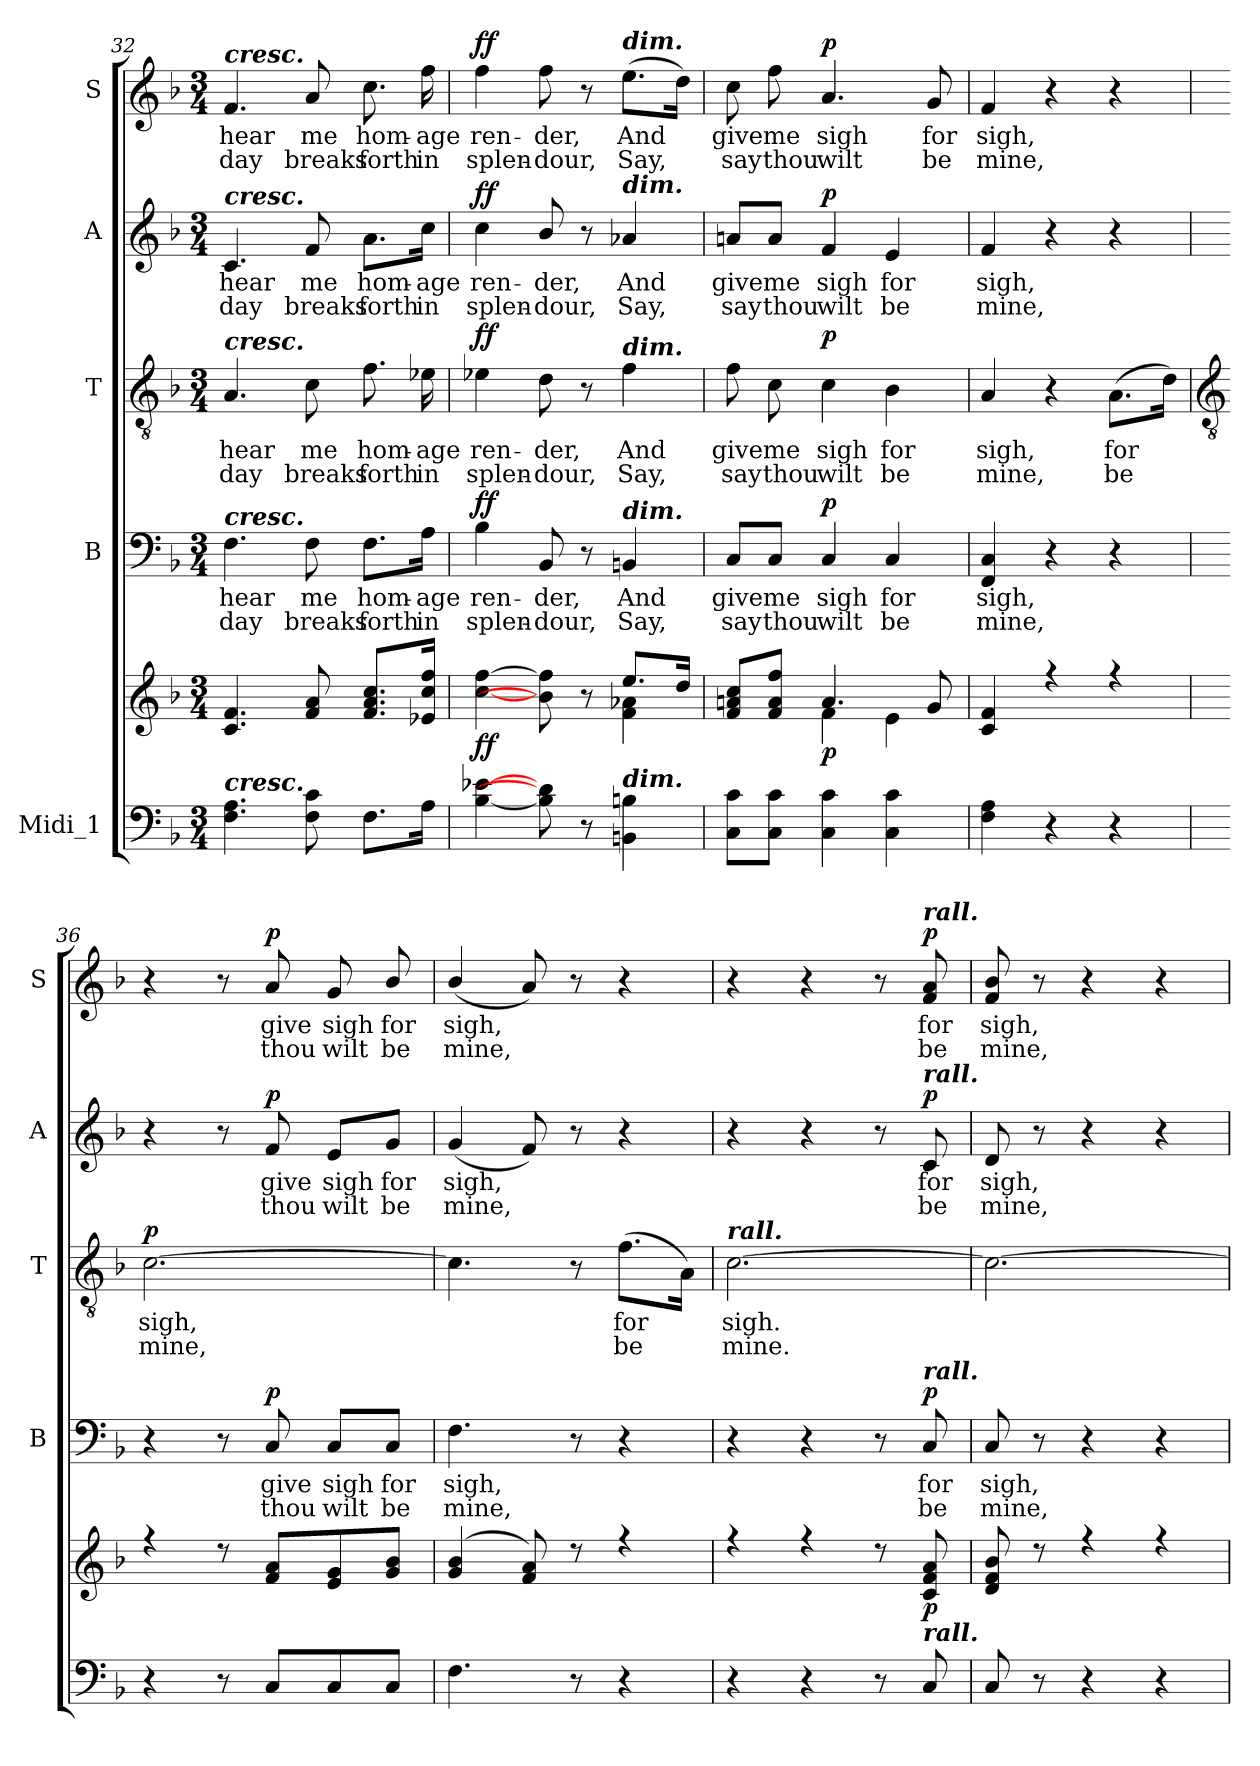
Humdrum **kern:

**kern	**kern	**dynam	**kern	**text	**text	**dynam	**kern	**text	**text	**dynam	**kern	**text	**text	**dynam	**kern	**text	**text	**dynam
*part5	*part5	*part5	*part4	*part4	*part4	*part4	*part3	*part3	*part3	*part3	*part2	*part2	*part2	*part2	*part1	*part1	*part1	*part1
*staff6	*staff5	*staff5/6	*staff4	*staff4	*staff4	*staff4	*staff3	*staff3	*staff3	*staff3	*staff2	*staff2	*staff2	*staff2	*staff1	*staff1	*staff1	*staff1
*I"Midi_1	*	*	*I"B	*	*	*	*I"T	*	*	*	*I"A	*	*	*	*I"S	*	*	*
*	*	*	*I'B	*	*	*	*I'T	*	*	*	*I'A	*	*	*	*I'S	*	*	*
!!LO:LB:g=z
*clefF4	*clefG2	*	*clefF4	*	*	*	*clefGv2	*	*	*	*clefG2	*	*	*	*clefG2	*	*	*
*k[b-]	*k[b-]	*	*k[b-]	*	*	*	*k[b-]	*	*	*	*k[b-]	*	*	*	*k[b-]	*	*	*
*F:	*F:	*	*F:	*	*	*	*F:	*	*	*	*F:	*	*	*	*F:	*	*	*
*M3/4	*M3/4	*	*M3/4	*	*	*	*M3/4	*	*	*	*M3/4	*	*	*	*M3/4	*	*	*
=32	=32	=32	=32	=32	=32	=32	=32	=32	=32	=32	=32	=32	=32	=32	=32	=32	=32	=32
*	*^	*	*	*	*	*	*	*	*	*	*	*	*	*	*	*	*	*
!	!	!	!	!	!	!	!	!	!	!	!	!	!	!	!	!LO:TX:a:Bi:t=cresc.	!	!	!
!	!	!	!	!	!	!	!	!	!	!	!	!LO:TX:a:Bi:t=cresc.	!	!	!	!	!	!	!
!	!	!	!	!	!	!	!	!LO:TX:a:Bi:t=cresc.	!	!	!	!	!	!	!	!	!	!	!
!	!	!	!	!LO:TX:a:Bi:t=cresc.	!	!	!	!	!	!	!	!	!	!	!	!	!	!	!
!LO:TX:a:Bi:t=cresc.	!	!	!	!	!	!	!	!	!	!	!	!	!	!	!	!	!	!	!
!	!	!LO:N:vis=1	!	!	!LO:LY:b	!LO:LY:b	!	!	!LO:LY:b	!LO:LY:b	!	!	!LO:LY:b	!LO:LY:b	!	!	!LO:LY:b	!LO:LY:b	!
4.F 4.A	4.c 4.f	2.ryy	.	4.F	hear	day	.	4.A	hear	day	.	4.c	hear	day	.	4.f	hear	day	.
!	!	!	!	!	!LO:LY:b	!LO:LY:b	!	!	!LO:LY:b	!LO:LY:b	!	!	!LO:LY:b	!LO:LY:b	!	!	!LO:LY:b	!LO:LY:b	!
8F 8c	8f 8a	.	.	8F	me	breaks	.	8c	me	breaks	.	8f	me	breaks	.	8a	me	breaks	.
!	!	!	!	!	!LO:LY:b	!LO:LY:b	!	!	!LO:LY:b	!LO:LY:b	!	!	!LO:LY:b	!LO:LY:b	!	!	!LO:LY:b	!LO:LY:b	!
8.FL	8.f 8.a 8.ccL	.	.	8.F\L	hom-	-forth	.	8.f	hom-	-forth	.	8.a\L	hom-	-forth	.	8.cc	hom-	-forth	.
!	!	!	!	!	!LO:LY:b	!LO:LY:b	!	!	!LO:LY:b	!LO:LY:b	!	!	!LO:LY:b	!LO:LY:b	!	!	!LO:LY:b	!LO:LY:b	!
16AJ	16e-X 16cc 16ffJ	.	.	16A\Jk	age	in	.	16e-X	age	in	.	16cc\Jk	age	in	.	16ff	age	in	.
=33	=33	=33	=33	=33	=33	=33	=33	=33	=33	=33	=33	=33	=33	=33	=33	=33	=33	=33	=33
!	!	!	!LO:DY:b	!	!LO:LY:b	!LO:LY:b	!LO:DY:b	!	!LO:LY:b	!LO:LY:b	!LO:DY:b	!	!LO:LY:b	!LO:LY:b	!LO:DY:b	!	!LO:LY:b	!LO:LY:b	!LO:DY:b
[4B- [4e-X	[4cc [4ff	2ryy	ff	4B-	ren-	-splen-	ff	4e-X	ren-	-splen-	ff	4cc	ren-	-splen-	ff	4ff	ren-	-splen-	ff
!	!	!	!	!	!LO:LY:b	!LO:LY:b	!	!	!LO:LY:b	!LO:LY:b	!	!	!LO:LY:b	!LO:LY:b	!	!	!LO:LY:b	!LO:LY:b	!
8B-] 8d]	8b-] 8ff]	.	.	8BB-	-der,	dour,	.	8d	-der,	dour,	.	8b-/	-der,	dour,	.	8ff	-der,	dour,	.
8r	8r	.	.	8r	.	.	.	8r	.	.	.	8r	.	.	.	8r	.	.	.
!	!	!	!	!	!	!	!	!	!	!	!	!	!	!	!	!LO:TX:a:Bi:t=dim.	!	!	!
!	!	!	!	!	!	!	!	!	!	!	!	!LO:TX:a:Bi:t=dim.	!	!	!	!	!	!	!
!	!	!	!	!	!	!	!	!LO:TX:a:Bi:t=dim.	!	!	!	!	!	!	!	!	!	!	!
!	!	!	!	!LO:TX:a:Bi:t=dim.	!	!	!	!	!	!	!	!	!	!	!	!	!	!	!
!LO:TX:a:Bi:t=dim.	!	!	!	!	!	!	!	!	!	!	!	!	!	!	!	!	!	!	!
!	!	!	!	!	!LO:LY:b	!LO:LY:b	!	!	!LO:LY:b	!LO:LY:b	!	!	!LO:LY:b	!LO:LY:b	!	!	!LO:LY:b	!LO:LY:b	!
4BBn 4Bn	8.ee/L	4f\ 4a-X\	.	4BBn	And	Say,	.	4f	And	Say,	.	4a-X	And	Say,	.	(>8.eeL	And	Say,	.
.	16dd/J	.	.	.	.	.	.	.	.	.	.	.	.	.	.	16ddJ)	.	.	.
=34	=34	=34	=34	=34	=34	=34	=34	=34	=34	=34	=34	=34	=34	=34	=34	=34	=34	=34	=34
!	!	!	!	!	!LO:LY:b	!LO:LY:b	!	!	!LO:LY:b	!LO:LY:b	!	!	!LO:LY:b	!LO:LY:b	!	!	!LO:LY:b	!LO:LY:b	!
8C 8cL	8f/ 8an/ 8cc/L	4ryy	.	8C/L	give	say	.	8f	give	say	.	8an/L	give	say	.	8cc	give	say	.
!	!	!	!	!	!LO:LY:b	!LO:LY:b	!	!	!LO:LY:b	!LO:LY:b	!	!	!LO:LY:b	!LO:LY:b	!	!	!LO:LY:b	!LO:LY:b	!
8C 8cJ	8f/ 8a/ 8ff/J	.	.	8C/J	me	thou	.	8c	me	thou	.	8a/J	me	thou	.	8ff	me	thou	.
!	!	!	!LO:DY:b	!	!LO:LY:b	!LO:LY:b	!LO:DY:b	!	!LO:LY:b	!LO:LY:b	!LO:DY:b	!	!LO:LY:b	!LO:LY:b	!LO:DY:b	!	!LO:LY:b	!LO:LY:b	!LO:DY:b
4C 4c	4.a	4f\	p	4C	sigh	wilt	p	4c	sigh	wilt	p	4f	sigh	wilt	p	4.a	sigh	wilt	p
!	!	!	!	!	!LO:LY:b	!LO:LY:b	!	!	!LO:LY:b	!LO:LY:b	!	!	!LO:LY:b	!LO:LY:b	!	!	!	!	!
4C 4c	.	4e\	.	4C	for	be	.	4B-	for	be	.	4e	for	be	.	.	.	.	.
!	!	!	!	!	!	!	!	!	!	!	!	!	!	!	!	!	!LO:LY:b	!LO:LY:b	!
.	8g	.	.	.	.	.	.	.	.	.	.	.	.	.	.	8g	for	be	.
=35	=35	=35	=35	=35	=35	=35	=35	=35	=35	=35	=35	=35	=35	=35	=35	=35	=35	=35	=35
!	!	!LO:N:vis=1	!	!	!LO:LY:b	!LO:LY:b	!	!	!LO:LY:b	!LO:LY:b	!	!	!LO:LY:b	!LO:LY:b	!	!	!LO:LY:b	!LO:LY:b	!
4F 4A	4c 4f	2.ryy	.	4FF 4C	sigh,	mine,	.	4A	sigh,	mine,	.	4f	sigh,	mine,	.	4f	sigh,	mine,	.
4r	4r	.	.	4r	.	.	.	4r	.	.	.	4r	.	.	.	4r	.	.	.
!	!	!	!	!	!	!	!	!	!LO:LY:b	!LO:LY:b	!	!	!	!	!	!	!	!	!
4r	4r	.	.	4r	.	.	.	(>8.AL	for	be	.	4r	.	.	.	4r	.	.	.
.	.	.	.	.	.	.	.	16dJ)	.	.	.	.	.	.	.	.	.	.	.
!!LO:LB:g=z
=36	=36	=36	=36	=36	=36	=36	=36	=36	=36	=36	=36	=36	=36	=36	=36	=36	=36	=36	=36
*	*	*	*	*	*	*	*	*clefGv2	*	*	*	*	*	*	*	*	*	*	*
!	!	!	!	!	!	!	!	!	!LO:LY:b	!LO:LY:b	!LO:DY:b	!	!	!	!	!	!	!	!
4r	4r	2.ryy	.	4r	.	.	.	[2.c	sigh,	mine,	p	4r	.	.	.	4r	.	.	.
8r	8r	.	.	8r	.	.	.	.	.	.	.	8r	.	.	.	8r	.	.	.
!	!	!	!	!	!LO:LY:b	!LO:LY:b	!LO:DY:b	!	!	!	!	!	!LO:LY:b	!LO:LY:b	!LO:DY:b	!	!LO:LY:b	!LO:LY:b	!LO:DY:b
8CL	8f 8aL	.	.	8C	give	thou	p	.	.	.	.	8f	give	thou	p	8a	give	thou	p
!	!	!	!	!	!LO:LY:b	!LO:LY:b	!	!	!	!	!	!	!LO:LY:b	!LO:LY:b	!	!	!LO:LY:b	!LO:LY:b	!
8C	8e 8g	.	.	8C/L	sigh	wilt	.	.	.	.	.	8e/L	sigh	wilt	.	8g	sigh	wilt	.
!	!	!	!	!	!LO:LY:b	!LO:LY:b	!	!	!	!	!	!	!LO:LY:b	!LO:LY:b	!	!	!LO:LY:b	!LO:LY:b	!
8CJ	8g 8b-J	.	.	8C/J	for	be	.	.	.	.	.	8g/J	for	be	.	8b-/	for	be	.
=37	=37	=37	=37	=37	=37	=37	=37	=37	=37	=37	=37	=37	=37	=37	=37	=37	=37	=37	=37
!	!	!	!	!	!LO:LY:b	!LO:LY:b	!	!	!	!	!	!	!LO:LY:b	!LO:LY:b	!	!	!LO:LY:b	!LO:LY:b	!
4.F	(<4g/ 4b-/	2.ryy	.	4.F	sigh,	mine,	.	4.c]	.	.	.	(<4g	sigh,	mine,	.	(<4b-/	sigh,	mine,	.
.	8f 8a)	.	.	.	.	.	.	.	.	.	.	8f)	.	.	.	8a)	.	.	.
8r	8r	.	.	8r	.	.	.	8r	.	.	.	8r	.	.	.	8r	.	.	.
!	!	!	!	!	!	!	!	!	!LO:LY:b	!LO:LY:b	!	!	!	!	!	!	!	!	!
4r	4r	.	.	4r	.	.	.	(8.fL	for	be	.	4r	.	.	.	4r	.	.	.
.	.	.	.	.	.	.	.	16AJ)	.	.	.	.	.	.	.	.	.	.	.
=38	=38	=38	=38	=38	=38	=38	=38	=38	=38	=38	=38	=38	=38	=38	=38	=38	=38	=38	=38
!	!	!	!	!	!	!	!	!LO:TX:a:Bi:t=rall.	!	!	!	!	!	!	!	!	!	!	!
!	!	!	!	!	!	!	!	!	!LO:LY:b	!LO:LY:b	!	!	!	!	!	!	!	!	!
4r	4r	2.ryy	.	4r	.	.	.	[2.c	sigh.	mine.	.	4r	.	.	.	4r	.	.	.
4r	4r	.	.	4r	.	.	.	.	.	.	.	4r	.	.	.	4r	.	.	.
8r	8r	.	.	8r	.	.	.	.	.	.	.	8r	.	.	.	8r	.	.	.
!	!	!	!	!	!	!	!	!	!	!	!	!	!	!	!	!LO:TX:a:Bi:t=rall.	!	!	!
!	!	!	!	!	!	!	!	!	!	!	!	!LO:TX:a:Bi:t=rall.	!	!	!	!	!	!	!
!	!	!	!	!LO:TX:a:Bi:t=rall.	!	!	!	!	!	!	!	!	!	!	!	!	!	!	!
!LO:TX:a:Bi:t=rall.	!	!	!	!	!	!	!	!	!	!	!	!	!	!	!	!	!	!	!
!	!	!	!LO:DY:b	!	!LO:LY:b	!LO:LY:b	!LO:DY:b	!	!	!	!	!	!LO:LY:b	!LO:LY:b	!LO:DY:b	!	!LO:LY:b	!LO:LY:b	!LO:DY:b
8C	8c 8f 8a	.	p	8C	for	be	p	.	.	.	.	8c	for	be	p	8f 8a	for	be	p
=39	=39	=39	=39	=39	=39	=39	=39	=39	=39	=39	=39	=39	=39	=39	=39	=39	=39	=39	=39
!	!	!	!	!	!LO:LY:b	!LO:LY:b	!	!	!	!	!	!	!LO:LY:b	!LO:LY:b	!	!	!LO:LY:b	!LO:LY:b	!
8C	8d 8f 8b-	2.ryy	.	8C	sigh,	mine,	.	2.c_	.	.	.	8d	sigh,	mine,	.	8f 8b-	sigh,	mine,	.
8r	8r	.	.	8r	.	.	.	.	.	.	.	8r	.	.	.	8r	.	.	.
4r	4r	.	.	4r	.	.	.	.	.	.	.	4r	.	.	.	4r	.	.	.
4r	4r	.	.	4r	.	.	.	.	.	.	.	4r	.	.	.	4r	.	.	.
*	*v	*v	*	*	*	*	*	*	*	*	*	*	*	*	*	*	*	*	*
=	=	=	=	=	=	=	=	=	=	=	=	=	=	=	=	=	=	=
*-	*-	*-	*-	*-	*-	*-	*-	*-	*-	*-	*-	*-	*-	*-	*-	*-	*-	*-
